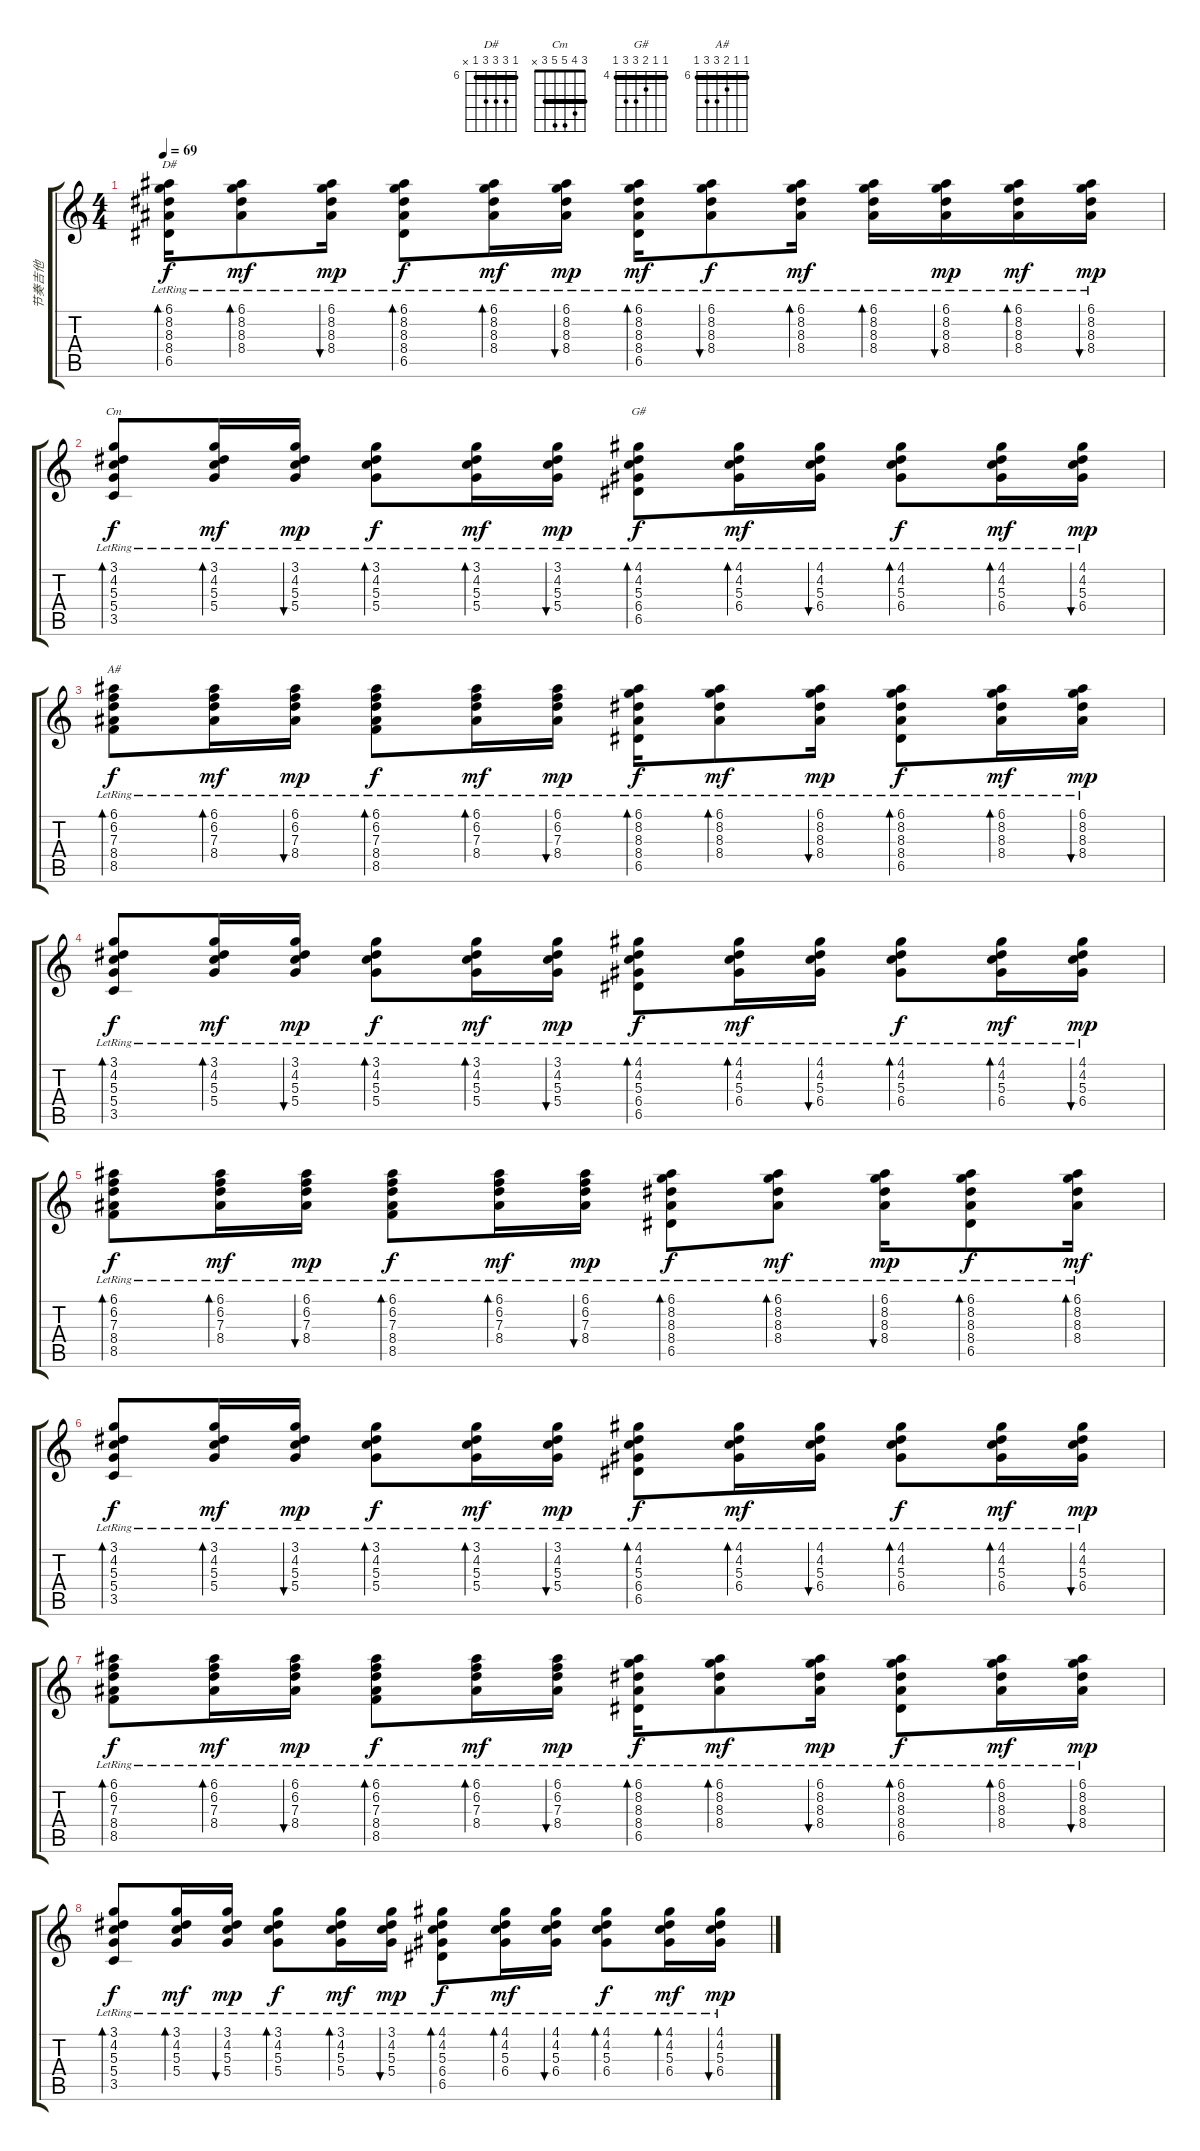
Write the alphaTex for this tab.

\track ("节奏吉他" "节奏吉他") {instrument acousticguitarsteel}
\staff {score tabs}
\tuning (E4 B3 G3 D3 A2 E2) {hide}
\chord ("D#" 6 8 8 8 6 x) {firstfret 6 barre 6}
\chord ("Cm" 3 4 5 5 3 x) {barre 3}
\chord ("G#" 4 4 5 6 6 4) {firstfret 4 barre 4}
\chord ("A#" 6 6 7 8 8 6) {firstfret 6 barre 6}
\ts (4 4)
\tempo 69
\clef g2
\ks c
(6.1 8.2 8.3{lr} 8.4{lr} 6.5{lr}).16{bd 30 ch "D#" dy f} (6.1 8.2 8.3{lr} 8.4{lr}).8{bd 30 dy mf} (6.1 8.2 8.3{lr} 8.4{lr}).16{bu 30 dy mp} (6.1 8.2 8.3{lr} 8.4{lr} 6.5{lr}).8{bd 30 dy f} (6.1 8.2 8.3{lr} 8.4{lr}).16{bd 30 dy mf} (6.1 8.2 8.3{lr} 8.4{lr}).16{bu 30 dy mp} (6.1 8.2 8.3{lr} 8.4{lr} 6.5{lr}).16{bd 30 dy mf} (6.1 8.2 8.3{lr} 8.4{lr}).8{bu 30 dy f} (6.1 8.2 8.3{lr} 8.4{lr}).16{bd 30 dy mf} (6.1 8.2 8.3{lr} 8.4{lr}).16{bd 30} (6.1 8.2 8.3{lr} 8.4{lr}).16{bu 30 dy mp} (6.1 8.2 8.3{lr} 8.4{lr}).16{bd 30 dy mf} (6.1 8.2 8.3{lr} 8.4{lr}).16{bu 30 dy mp} |
(3.1 4.2 5.3{lr} 5.4{lr} 3.5{lr}).8{bd 60 ch "Cm" dy f} (3.1 4.2 5.3{lr} 5.4{lr}).16{bd 30 dy mf} (3.1 4.2 5.3{lr} 5.4{lr}).16{bu 30 dy mp} (3.1 4.2 5.3{lr} 5.4{lr}).8{bd 60 dy f} (3.1 4.2 5.3{lr} 5.4{lr}).16{bd 30 dy mf} (3.1 4.2 5.3{lr} 5.4{lr}).16{bu 30 dy mp} (4.1 4.2 5.3{lr} 6.4{lr} 6.5{lr}).8{bd 30 ch "G#" dy f} (4.1 4.2 5.3{lr} 6.4{lr}).16{bd 30 dy mf} (4.1 4.2 5.3{lr} 6.4{lr}).16{bu 30} (4.1 4.2 5.3{lr} 6.4{lr}).8{bd 30 dy f} (4.1 4.2 5.3{lr} 6.4{lr}).16{bd 30 dy mf} (4.1 4.2 5.3{lr} 6.4{lr}).16{bu 30 dy mp} |
(6.1 6.2 7.3{lr} 8.4{lr} 8.5{lr}).8{bd 30 ch "A#" dy f} (6.1 6.2 7.3{lr} 8.4{lr}).16{bd 30 dy mf} (6.1 6.2 7.3{lr} 8.4{lr}).16{bu 30 dy mp} (6.1 6.2 7.3{lr} 8.4{lr} 8.5{lr}).8{bd 30 dy f} (6.1 6.2 7.3{lr} 8.4{lr}).16{bd 30 dy mf} (6.1 6.2 7.3{lr} 8.4{lr}).16{bu 30 dy mp} (6.1 8.2 8.3{lr} 8.4{lr} 6.5{lr}).16{bd 30 dy f} (6.1 8.2 8.3{lr} 8.4{lr}).8{bd 30 dy mf} (6.1 8.2 8.3{lr} 8.4{lr}).16{bu 30 dy mp} (6.1 8.2 8.3{lr} 8.4{lr} 6.5{lr}).8{bd 30 dy f} (6.1 8.2 8.3{lr} 8.4{lr}).16{bd 30 dy mf} (6.1 8.2 8.3{lr} 8.4{lr}).16{bu 30 dy mp} |
(3.1 4.2 5.3{lr} 5.4{lr} 3.5{lr}).8{bd 60 dy f} (3.1 4.2 5.3{lr} 5.4{lr}).16{bd 30 dy mf} (3.1 4.2 5.3{lr} 5.4{lr}).16{bu 30 dy mp} (3.1 4.2 5.3{lr} 5.4{lr}).8{bd 60 dy f} (3.1 4.2 5.3{lr} 5.4{lr}).16{bd 30 dy mf} (3.1 4.2 5.3{lr} 5.4{lr}).16{bu 30 dy mp} (4.1 4.2 5.3{lr} 6.4{lr} 6.5{lr}).8{bd 30 dy f} (4.1 4.2 5.3{lr} 6.4{lr}).16{bd 30 dy mf} (4.1 4.2 5.3{lr} 6.4{lr}).16{bu 30} (4.1 4.2 5.3{lr} 6.4{lr}).8{bd 30 dy f} (4.1 4.2 5.3{lr} 6.4{lr}).16{bd 30 dy mf} (4.1 4.2 5.3{lr} 6.4{lr}).16{bu 30 dy mp} |
(6.1 6.2 7.3{lr} 8.4{lr} 8.5{lr}).8{bd 30 dy f} (6.1 6.2 7.3{lr} 8.4{lr}).16{bd 30 dy mf} (6.1 6.2 7.3{lr} 8.4{lr}).16{bu 30 dy mp} (6.1 6.2 7.3{lr} 8.4{lr} 8.5{lr}).8{bd 30 dy f} (6.1 6.2 7.3{lr} 8.4{lr}).16{bd 30 dy mf} (6.1 6.2 7.3{lr} 8.4{lr}).16{bu 30 dy mp} (6.1 8.2 8.3{lr} 8.4{lr} 6.5{lr}).8{bd 30 dy f} (6.1 8.2 8.3{lr} 8.4{lr}).8{bd 30 dy mf} (6.1 8.2 8.3{lr} 8.4{lr}).16{bu 30 dy mp} (6.1 8.2 8.3{lr} 8.4{lr} 6.5{lr}).8{bd 30 dy f} (6.1 8.2 8.3{lr} 8.4{lr}).16{bd 30 dy mf} |
(3.1 4.2 5.3{lr} 5.4{lr} 3.5{lr}).8{bd 60 dy f} (3.1 4.2 5.3{lr} 5.4{lr}).16{bd 30 dy mf} (3.1 4.2 5.3{lr} 5.4{lr}).16{bu 30 dy mp} (3.1 4.2 5.3{lr} 5.4{lr}).8{bd 60 dy f} (3.1 4.2 5.3{lr} 5.4{lr}).16{bd 30 dy mf} (3.1 4.2 5.3{lr} 5.4{lr}).16{bu 30 dy mp} (4.1 4.2 5.3{lr} 6.4{lr} 6.5{lr}).8{bd 30 dy f} (4.1 4.2 5.3{lr} 6.4{lr}).16{bd 30 dy mf} (4.1 4.2 5.3{lr} 6.4{lr}).16{bu 30} (4.1 4.2 5.3{lr} 6.4{lr}).8{bd 30 dy f} (4.1 4.2 5.3{lr} 6.4{lr}).16{bd 30 dy mf} (4.1 4.2 5.3{lr} 6.4{lr}).16{bu 30 dy mp} |
(6.1 6.2 7.3{lr} 8.4{lr} 8.5{lr}).8{bd 30 dy f} (6.1 6.2 7.3{lr} 8.4{lr}).16{bd 30 dy mf} (6.1 6.2 7.3{lr} 8.4{lr}).16{bu 30 dy mp} (6.1 6.2 7.3{lr} 8.4{lr} 8.5{lr}).8{bd 30 dy f} (6.1 6.2 7.3{lr} 8.4{lr}).16{bd 30 dy mf} (6.1 6.2 7.3{lr} 8.4{lr}).16{bu 30 dy mp} (6.1 8.2 8.3{lr} 8.4{lr} 6.5{lr}).16{bd 30 dy f} (6.1 8.2 8.3{lr} 8.4{lr}).8{bd 30 dy mf} (6.1 8.2 8.3{lr} 8.4{lr}).16{bu 30 dy mp} (6.1 8.2 8.3{lr} 8.4{lr} 6.5{lr}).8{bd 30 dy f} (6.1 8.2 8.3{lr} 8.4{lr}).16{bd 30 dy mf} (6.1 8.2 8.3{lr} 8.4{lr}).16{bu 30 dy mp} |
(3.1 4.2 5.3{lr} 5.4{lr} 3.5{lr}).8{bd 30 dy f} (3.1 4.2 5.3{lr} 5.4{lr}).16{bd 30 dy mf} (3.1 4.2 5.3{lr} 5.4{lr}).16{bu 30 dy mp} (3.1 4.2 5.3{lr} 5.4{lr}).8{bd 60 dy f} (3.1 4.2 5.3{lr} 5.4{lr}).16{bd 30 dy mf} (3.1 4.2 5.3{lr} 5.4{lr}).16{bu 30 dy mp} (4.1 4.2 5.3{lr} 6.4{lr} 6.5{lr}).8{bd 30 dy f} (4.1 4.2 5.3{lr} 6.4{lr}).16{bd 30 dy mf} (4.1 4.2 5.3{lr} 6.4{lr}).16{bu 30} (4.1 4.2 5.3{lr} 6.4{lr}).8{bd 30 dy f} (4.1 4.2 5.3{lr} 6.4{lr}).16{bd 30 dy mf} (4.1 4.2 5.3{lr} 6.4{lr}).16{bu 30 dy mp}
